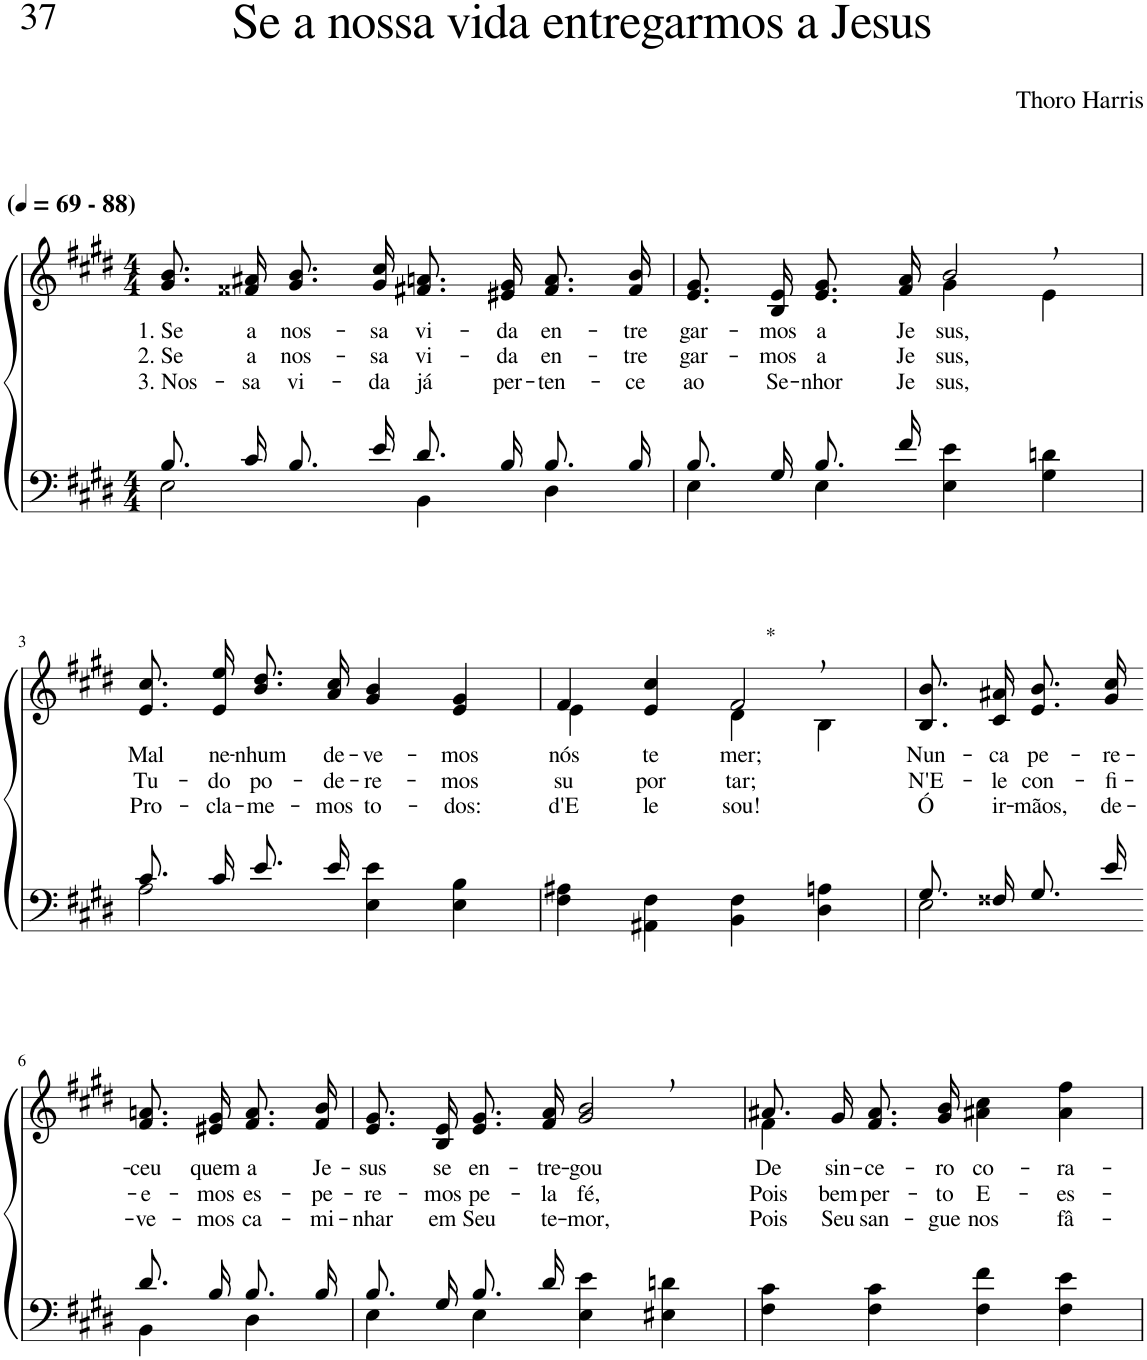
**kern	**kern	**text	**text	**text
*part2	*part1	*part1	*part1	*part1
*staff2	*staff1	*staff1	*staff1	*staff1
*I"Parte III e IV	*I"Parte I e II	*	*	*
*clefF4	*clefG2	*	*	*
*Trd1c2	*Trd1c2	*	*	*
*k[f#c#g#d#]	*k[f#c#g#d#]	*	*	*
*M4/4	*M4/4	*	*	*
*MM69	*MM69	*	*	*
=1	=1	=1	=1	=1
*^	*	*	*	*
!	!	!LO:TX:a:B:t=(	!	!	!
!	!	!LO:TX:a:B:t=- 88)	!	!	!
!	!	!	!LO:LY:b	!LO:LY:b	!LO:LY:b
8.B/L	2E\	8.g#/ 8.b/L	1. Se	2. Se	3. Nos-
!	!	!	!LO:LY:b	!LO:LY:b	!LO:LY:b
16c#/Jk	.	16f##X/ 16a#X/Jk	a	a	-sa
!	!	!	!LO:LY:b	!LO:LY:b	!LO:LY:b
8.B/L	.	8.g#/ 8.b/L	nos-	nos-	vi-
!	!	!	!LO:LY:b	!LO:LY:b	!LO:LY:b
16e/Jk	.	16g#/ 16cc#/Jk	-sa	-sa	-da
!	!	!	!LO:LY:b	!LO:LY:b	!LO:LY:b
8.d#/L	4BB\	8.f#X/ 8.an/L	vi-	vi-	já
!	!	!	!LO:LY:b	!LO:LY:b	!LO:LY:b
16B/Jk	.	16e#X/ 16g#/Jk	-da	-da	per-
!	!	!	!LO:LY:b	!LO:LY:b	!LO:LY:b
8.B/L	4D#\	8.f#/ 8.a/L	en-	en-	-ten-
!	!	!	!LO:LY:b	!LO:LY:b	!LO:LY:b
16B/Jk	.	16f#/ 16b/Jk	-tre-	-tre-	-ce
=2	=2	=2	=2	=2	=2
*	*	*^	*	*	*
!	!	!	!	!LO:LY:b	!LO:LY:b	!LO:LY:b
8.B/L	4E\	2ryy	8.e/ 8.g#/L	-gar-	-gar-	ao
!	!	!	!	!LO:LY:b	!LO:LY:b	!LO:LY:b
16G#/Jk	.	.	16B/ 16e/Jk	-mos	-mos	Se-
!	!	!	!	!LO:LY:b	!LO:LY:b	!LO:LY:b
8.B/L	4E\	.	8.e/ 8.g#/L	a	a	-nhor
!	!	!	!	!LO:LY:b	!LO:LY:b	!LO:LY:b
16f#/Jk	.	.	16f#/ 16a/Jk	Je-	Je-	Je-
!	!	!	!	!LO:LY:b	!LO:LY:b	!LO:LY:b
2ryy	4E\ 4e\	2b,/	4g#\	-sus,	-sus,	-sus,
.	4G#\ 4dn\	.	4e\	.	.	.
!!LO:LB:g=z
=3	=3	=3	=3	=3	=3	=3
!	!	!	!	!LO:LY:b	!LO:LY:b	!LO:LY:b
*	*	*v	*v	*	*	*
8.c#/L	2A\	8.e/ 8.cc#/L	Mal	Tu-	Pro-
!	!	!	!LO:LY:b	!LO:LY:b	!LO:LY:b
16c#/Jk	.	16e/ 16ee/Jk	ne-	-do	-cla-
!	!	!	!LO:LY:b	!LO:LY:b	!LO:LY:b
8.e/L	.	8.b\ 8.dd#\L	-nhum	po-	-me-
!	!	!	!LO:LY:b	!LO:LY:b	!LO:LY:b
16e/Jk	.	16a\ 16cc#\Jk	de-	-de-	-mos
!	!	!	!LO:LY:b	!LO:LY:b	!LO:LY:b
2ryy	4E\ 4e\	4g#/ 4b/	-ve-	-re-	to-
!	!	!	!LO:LY:b	!LO:LY:b	!LO:LY:b
.	4E\ 4B\	4e/ 4g#/	-mos	-mos	-dos:
=4	=4	=4	=4	=4	=4
*	*	*^	*	*	*
!	!	!	!	!LO:LY:b	!LO:LY:b	!LO:LY:b
*v	*v	*	*	*	*	*
4F#\ 4A#X\	4f#/	4e\	nós	su-	d'E-
!	!	!	!LO:LY:b	!LO:LY:b	!LO:LY:b
4AA#X\ 4F#\	4e/ 4cc#/	4ryy	te-	-por-	-le
!	!LO:TX:a:t=*	!	!	!	!
!	!	!	!LO:LY:b	!LO:LY:b	!LO:LY:b
4BB\ 4F#\	2f#,/	4d#\	-mer;	-tar;	sou!
4D#\ 4An\	.	4B\	.	.	.
=5	=5	=5	=5	=5	=5
*^	*	*	*	*	*
!	!	!	!	!LO:LY:b	!LO:LY:b	!LO:LY:b
*	*	*v	*v	*	*	*
8.G#/L	2E\	8.B/ 8.b/L	Nun-	N'E-	Ó
!	!	!	!LO:LY:b	!LO:LY:b	!LO:LY:b
16F##X/Jk	.	16c#/ 16a#X/Jk	-ca	-le	ir-
!	!	!	!LO:LY:b	!LO:LY:b	!LO:LY:b
8.G#/L	.	8.e/ 8.b/L	pe-	con-	-mãos,
!	!	!	!LO:LY:b	!LO:LY:b	!LO:LY:b
16e/Jk	.	16g#/ 16cc#/Jk	-re-	-fi-	de-
!!LO:LB:g=z
=6-	=6-	=6-	=6-	=6-	=6-
!	!	!	!LO:LY:b	!LO:LY:b	!LO:LY:b
8.d#/L	4BB\	8.f#/ 8.an/L	-ceu	-e-	-ve-
!	!	!	!LO:LY:b	!LO:LY:b	!LO:LY:b
16B/Jk	.	16e#X/ 16g#/Jk	quem	-mos	-mos
!	!	!	!LO:LY:b	!LO:LY:b	!LO:LY:b
8.B/L	4D#\	8.f#/ 8.a/L	a	es-	ca-
!	!	!	!LO:LY:b	!LO:LY:b	!LO:LY:b
16B/Jk	.	16f#/ 16b/Jk	Je-	-pe-	-mi-
=7	=7	=7	=7	=7	=7
!	!	!	!LO:LY:b	!LO:LY:b	!LO:LY:b
8.B/L	4E\	8.e/ 8.g#/L	-sus	-re-	-nhar
!	!	!	!LO:LY:b	!LO:LY:b	!LO:LY:b
16G#/Jk	.	16B/ 16e/Jk	se	-mos	em
!	!	!	!LO:LY:b	!LO:LY:b	!LO:LY:b
8.B/L	4E\	8.e/ 8.g#/L	en-	pe-	Seu
!	!	!	!LO:LY:b	!LO:LY:b	!LO:LY:b
16d#/Jk	.	16f#/ 16a/Jk	-tre-	-la	te-
!	!	!	!LO:LY:b	!LO:LY:b	!LO:LY:b
2ryy	4E\ 4e\	2g#/, 2b/,	-gou	fé,	-mor,
.	4E#X\ 4dn\	.	.	.	.
=8	=8	=8	=8	=8	=8
!	!	!	!LO:LY:b	!LO:LY:b	!LO:LY:b
*v	*v	*^	*	*	*
4F#\ 4c#\	8.a#X/L	4f#\	De	Pois	Pois
!	!	!	!LO:LY:b	!LO:LY:b	!LO:LY:b
.	16g#/Jk	.	sin-	bem	Seu
!	!	!	!LO:LY:b	!LO:LY:b	!LO:LY:b
4F#\ 4c#\	8.f#/ 8.a#/L	2.ryy	-ce-	per-	san-
!	!	!	!LO:LY:b	!LO:LY:b	!LO:LY:b
.	16g#/ 16b/Jk	.	-ro	-to	-gue
!	!	!	!LO:LY:b	!LO:LY:b	!LO:LY:b
4F#\ 4f#\	4a#X\ 4cc#\	.	co-	E-	nos
!	!	!	!LO:LY:b	!LO:LY:b	!LO:LY:b
4F#\ 4e\	4a#\ 4ff#\	.	-ra-	-es-	fâ-
*	*v	*v	*	*	*
=	=	=	=	=
*-	*-	*-	*-	*-
